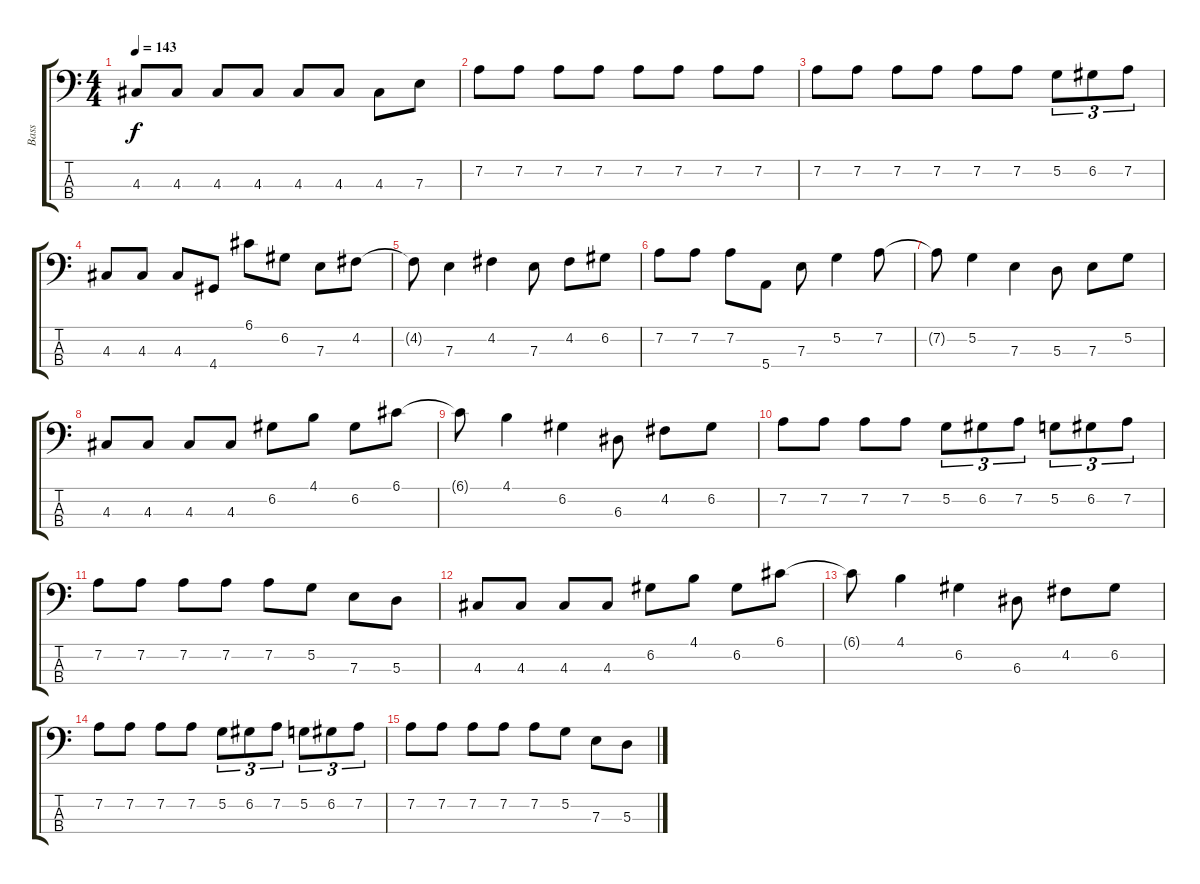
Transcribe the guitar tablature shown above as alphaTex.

\track ("Bass" "Bass") {instrument electricbassfinger}
\staff {score tabs}
\tuning (G2 D2 A1 E1) {hide}
\ts (4 4)
\tempo 143
\clef f4
\ks c
4.3.8{dy f} 4.3.8 4.3.8 4.3.8 4.3.8 4.3.8 4.3.8 7.3.8 |
7.2.8 7.2.8 7.2.8 7.2.8 7.2.8 7.2.8 7.2.8 7.2.8 |
7.2.8 7.2.8 7.2.8 7.2.8 7.2.8 7.2.8 5.2.8{tu (3 2)} 6.2.8{tu (3 2)} 7.2.8{tu (3 2)} |
4.3.8 4.3.8 4.3.8 4.4.8 6.1.8 6.2.8 7.3.8 4.2.8 |
4.2{t}.8 7.3.4 4.2.4 7.3.8 4.2.8 6.2.8 |
7.2.8 7.2.8 7.2.8 5.4.8 7.3.8 5.2.4 7.2.8 |
7.2{t}.8 5.2.4 7.3.4 5.3.8 7.3.8 5.2.8 |
4.3.8 4.3.8 4.3.8 4.3.8 6.2.8 4.1.8 6.2.8 6.1.8 |
6.1{t}.8{volume 12} 4.1.4 6.2.4 6.3.8 4.2.8 6.2.8 |
7.2.8{volume 11} 7.2.8 7.2.8 7.2.8 5.2.8{tu (3 2)} 6.2.8{tu (3 2)} 7.2.8{tu (3 2)} 5.2.8{tu (3 2)} 6.2.8{tu (3 2)} 7.2.8{tu (3 2)} |
7.2.8{volume 10} 7.2.8 7.2.8 7.2.8 7.2.8 5.2.8 7.3.8 5.3.8 |
4.3.8{volume 9} 4.3.8 4.3.8 4.3.8 6.2.8 4.1.8 6.2.8 6.1.8 |
6.1{t}.8{volume 8} 4.1.4 6.2.4{volume 7} 6.3.8 4.2.8 6.2.8 |
7.2.8{volume 5} 7.2.8 7.2.8 7.2.8 5.2.8{tu (3 2)} 6.2.8{tu (3 2)} 7.2.8{tu (3 2)} 5.2.8{tu (3 2)} 6.2.8{tu (3 2)} 7.2.8{tu (3 2)} |
7.2.8{volume 3} 7.2.8 7.2.8 7.2.8 7.2.8 5.2.8 7.3.8 5.3.8
